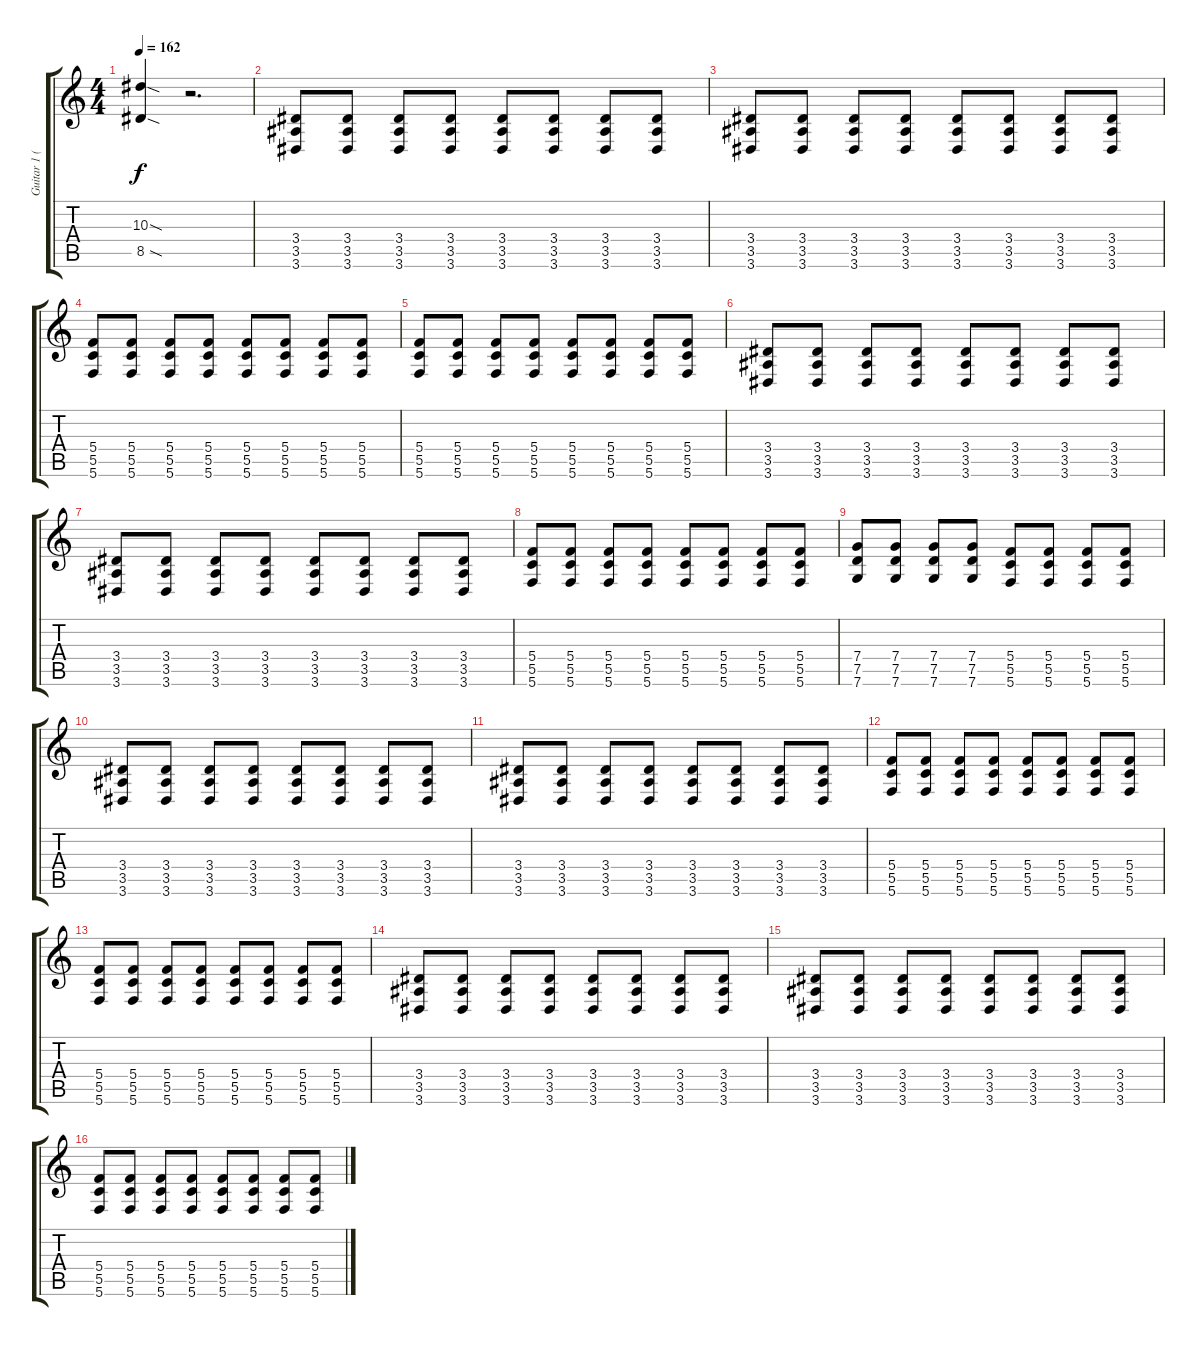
\track ("Guitar 1 (Distorted- Tuck)" "Guitar 1 (") {instrument distortionguitar}
\staff {score tabs}
\tuning (D4 A3 F3 C3 G2 C2) {hide}
\ts (4 4)
\tempo 162
\clef g2
\ks c
(10.3{sod} 8.5{sod}).4{dy f} r.2{d} |
(3.4 3.5 3.6).8 (3.4 3.5 3.6).8 (3.4 3.5 3.6).8 (3.4 3.5 3.6).8 (3.4 3.5 3.6).8 (3.4 3.5 3.6).8 (3.4 3.5 3.6).8 (3.4 3.5 3.6).8 |
(3.4 3.5 3.6).8 (3.4 3.5 3.6).8 (3.4 3.5 3.6).8 (3.4 3.5 3.6).8 (3.4 3.5 3.6).8 (3.4 3.5 3.6).8 (3.4 3.5 3.6).8 (3.4 3.5 3.6).8 |
(5.4 5.5 5.6).8 (5.4 5.5 5.6).8 (5.4 5.5 5.6).8 (5.4 5.5 5.6).8 (5.4 5.5 5.6).8 (5.4 5.5 5.6).8 (5.4 5.5 5.6).8 (5.4 5.5 5.6).8 |
(5.4 5.5 5.6).8 (5.4 5.5 5.6).8 (5.4 5.5 5.6).8 (5.4 5.5 5.6).8 (5.4 5.5 5.6).8 (5.4 5.5 5.6).8 (5.4 5.5 5.6).8 (5.4 5.5 5.6).8 |
(3.4 3.5 3.6).8 (3.4 3.5 3.6).8 (3.4 3.5 3.6).8 (3.4 3.5 3.6).8 (3.4 3.5 3.6).8 (3.4 3.5 3.6).8 (3.4 3.5 3.6).8 (3.4 3.5 3.6).8 |
(3.4 3.5 3.6).8 (3.4 3.5 3.6).8 (3.4 3.5 3.6).8 (3.4 3.5 3.6).8 (3.4 3.5 3.6).8 (3.4 3.5 3.6).8 (3.4 3.5 3.6).8 (3.4 3.5 3.6).8 |
(5.4 5.5 5.6).8 (5.4 5.5 5.6).8 (5.4 5.5 5.6).8 (5.4 5.5 5.6).8 (5.4 5.5 5.6).8 (5.4 5.5 5.6).8 (5.4 5.5 5.6).8 (5.4 5.5 5.6).8 |
(7.4 7.5 7.6).8 (7.4 7.5 7.6).8 (7.4 7.5 7.6).8 (7.4 7.5 7.6).8 (5.4 5.5 5.6).8 (5.4 5.5 5.6).8 (5.4 5.5 5.6).8 (5.4 5.5 5.6).8 |
(3.4 3.5 3.6).8 (3.4 3.5 3.6).8 (3.4 3.5 3.6).8 (3.4 3.5 3.6).8 (3.4 3.5 3.6).8 (3.4 3.5 3.6).8 (3.4 3.5 3.6).8 (3.4 3.5 3.6).8 |
(3.4 3.5 3.6).8 (3.4 3.5 3.6).8 (3.4 3.5 3.6).8 (3.4 3.5 3.6).8 (3.4 3.5 3.6).8 (3.4 3.5 3.6).8 (3.4 3.5 3.6).8 (3.4 3.5 3.6).8 |
(5.4 5.5 5.6).8 (5.4 5.5 5.6).8 (5.4 5.5 5.6).8 (5.4 5.5 5.6).8 (5.4 5.5 5.6).8 (5.4 5.5 5.6).8 (5.4 5.5 5.6).8 (5.4 5.5 5.6).8 |
(5.4 5.5 5.6).8 (5.4 5.5 5.6).8 (5.4 5.5 5.6).8 (5.4 5.5 5.6).8 (5.4 5.5 5.6).8 (5.4 5.5 5.6).8 (5.4 5.5 5.6).8 (5.4 5.5 5.6).8 |
(3.4 3.5 3.6).8 (3.4 3.5 3.6).8 (3.4 3.5 3.6).8 (3.4 3.5 3.6).8 (3.4 3.5 3.6).8 (3.4 3.5 3.6).8 (3.4 3.5 3.6).8 (3.4 3.5 3.6).8 |
(3.4 3.5 3.6).8 (3.4 3.5 3.6).8 (3.4 3.5 3.6).8 (3.4 3.5 3.6).8 (3.4 3.5 3.6).8 (3.4 3.5 3.6).8 (3.4 3.5 3.6).8 (3.4 3.5 3.6).8 |
(5.4 5.5 5.6).8 (5.4 5.5 5.6).8 (5.4 5.5 5.6).8 (5.4 5.5 5.6).8 (5.4 5.5 5.6).8 (5.4 5.5 5.6).8 (5.4 5.5 5.6).8 (5.4 5.5 5.6).8
